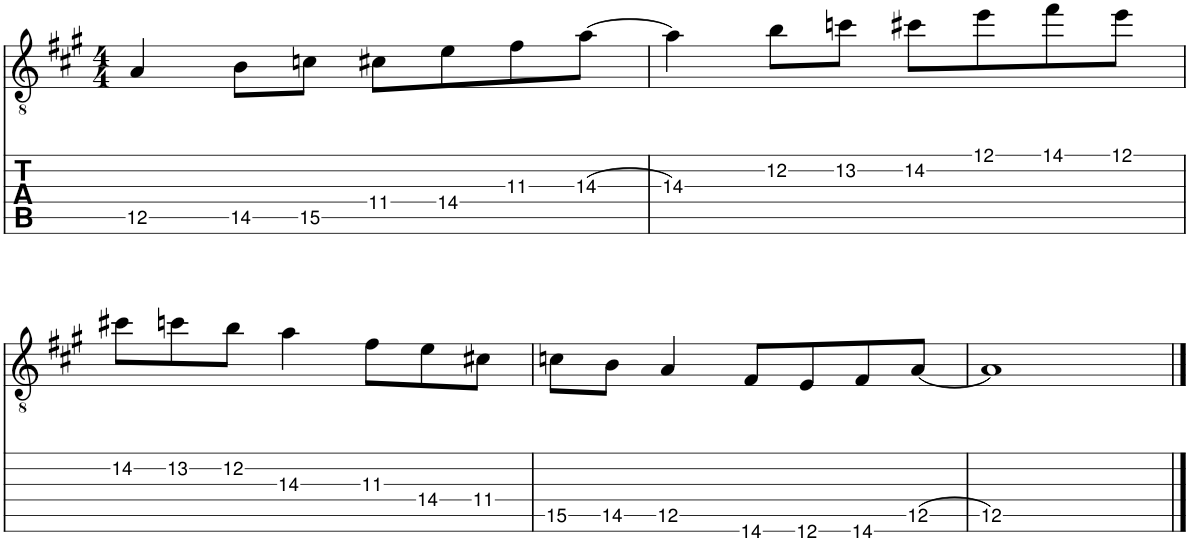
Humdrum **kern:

**kern	**kern
*part1	*part1
*staff2	*staff1
*I"Guitare classique	*
*I'Guit.	*
*stria6	*
*	*clefGv2
*k[f#c#g#]	*k[f#c#g#]
*M4/4	*M4/4
=1	=1
4A	4A/
8BL	8B\L
8cnJ	8cn\J
8c#XL	8c#X\L
8eJ	8e\
8f#L	8f#\
[8aJ	[8a\J
=2	=2
4a]	4a\]
8bL	8b\L
8ccJ	8ccn\J
8cc#L	8cc#X\L
8eeJ	8ee\
8ff#XL	8ff#\
8eeJ	8ee\J
!!LO:LB:g=z
=3	=3
8cc#XL	8cc#X\L
8ccJ	8ccn\
8b	8b\J
4a	4a\
8f#	8f#\L
8eL	8e\
8c#XJ	8c#X\J
=4	=4
8cL	8cn\L
8BJ	8B\J
4A	4A/
8F#L	8F#/L
8EJ	8E/
8F#L	8F#/
[8AJ	[8A/J
=5	=5
1A]	1A]
==	==
*-	*-
